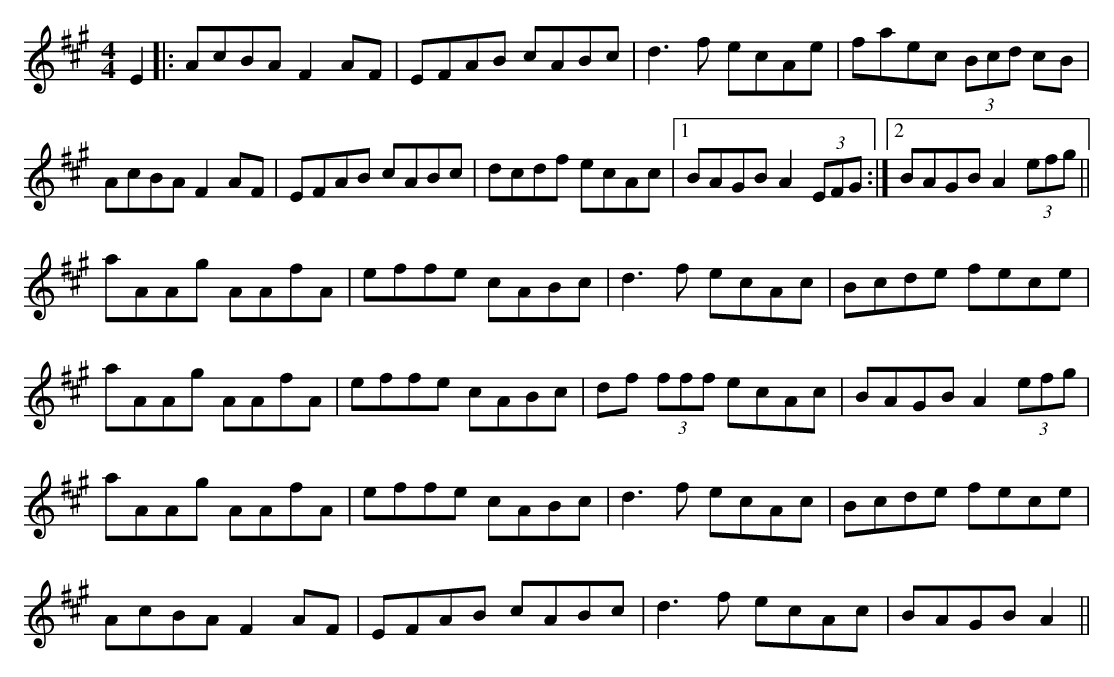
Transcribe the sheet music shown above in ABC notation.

X:1
M:4/4
K:A
E2|:AcBA F2AF|EFAB cABc|d3 f ecAe|faec (3Bcd cB|
AcBA F2AF|EFAB cABc|dcdf ecAc|1 BAGB A2 (3EFG:|2 BAGB A2 (3efg||
aAAg AAfA|effe cABc|d3 f ecAc|Bcde fece|
aAAg AAfA|effe cABc|df (3fff ecAc|BAGB A2 (3efg|
aAAg AAfA|effe cABc|d3 f ecAc|Bcde fece|
AcBA F2 AF|EFAB cABc|d3 f ecAc|BAGB A2||
